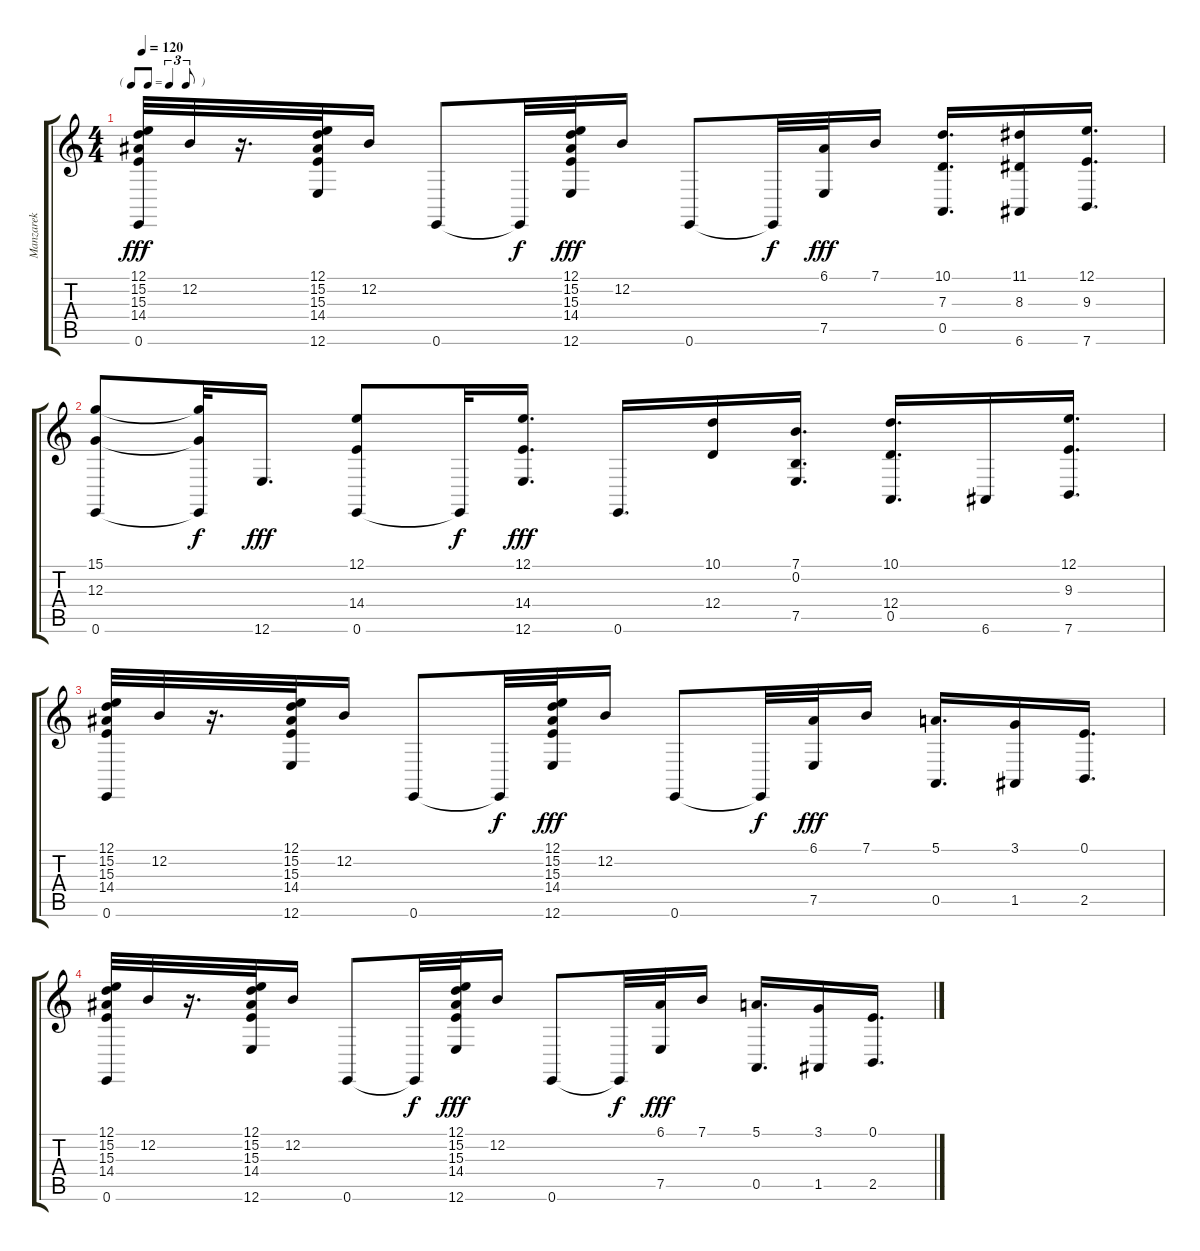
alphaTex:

\track ("Manzarek" "Manzarek") {instrument acousticgrandpiano}
\staff {score tabs}
\tuning (E4 B3 G3 D3 A2 E2) {hide}
\ts (4 4)
\tf triplet8th
\tempo 120
\clef g2
\ks c
(12.1 15.2 15.3 14.4 0.6).32{dy fff} 12.2.32 r.16{d} (12.1 15.2 15.3 14.4 12.6).32 12.2.16 0.6.8 0.6{t}.32{dy f} (12.1 15.2 15.3 14.4 12.6).32{dy fff} 12.2.16 0.6.8 0.6{t}.32{dy f} (6.1 7.5).32{dy fff} 7.1.16 (10.1 7.3 0.5).16{d} (11.1 8.3 6.6).16 (12.1 9.3 7.6).16{d} |
(15.1 12.3 0.6).8 (15.1{t} 12.3{t} 0.6{t}).32{dy f} 12.6.16{d dy fff} (12.1 14.4 0.6).8 0.6{t}.32{dy f} (12.1 14.4 12.6).16{d dy fff} 0.6.16{d} (10.1 12.4).16 (7.1 0.2 7.5).16{d} (10.1 12.4 0.5).16{d} 6.6.16 (12.1 9.3 7.6).16{d} |
(12.1 15.2 15.3 14.4 0.6).32 12.2.32 r.16{d} (12.1 15.2 15.3 14.4 12.6).32 12.2.16 0.6.8 0.6{t}.32{dy f} (12.1 15.2 15.3 14.4 12.6).32{dy fff} 12.2.16 0.6.8 0.6{t}.32{dy f} (6.1 7.5).32{dy fff} 7.1.16 (5.1 0.5).16{d} (3.1 1.5).16 (0.1 2.5).16{d} |
(12.1 15.2 15.3 14.4 0.6).32 12.2.32 r.16{d} (12.1 15.2 15.3 14.4 12.6).32 12.2.16 0.6.8 0.6{t}.32{dy f} (12.1 15.2 15.3 14.4 12.6).32{dy fff} 12.2.16 0.6.8 0.6{t}.32{dy f} (6.1 7.5).32{dy fff} 7.1.16 (5.1 0.5).16{d} (3.1 1.5).16 (0.1 2.5).16{d}
